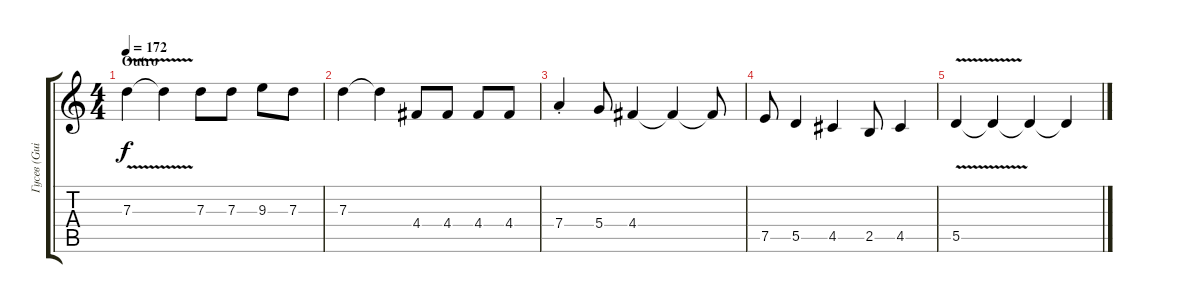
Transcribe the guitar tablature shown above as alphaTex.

\track ("Гусев (Guitar 2)" "Гусев (Gui") {instrument acousticguitarsteel}
\staff {score tabs}
\tuning (E4 B3 G3 D3 A2 E2) {hide}
\ts (4 4)
\section ("" "Outro")
\tempo 172
\clef g2
\ks c
7.3{v}.4{dy f} 7.3{t}.4 7.3.8 7.3.8 9.3.8 7.3.8 |
7.3.4 7.3{t}.4 4.4.8 4.4.8 4.4.8 4.4.8 |
7.4{st}.4 5.4.8 4.4.4 4.4{t}.4 4.4{t}.8 |
7.5.8 5.5.4 4.5.4 2.5.8 4.5.4 |
5.5{v}.4 5.5{t}.4 5.5{t}.4 5.5{t}.4
